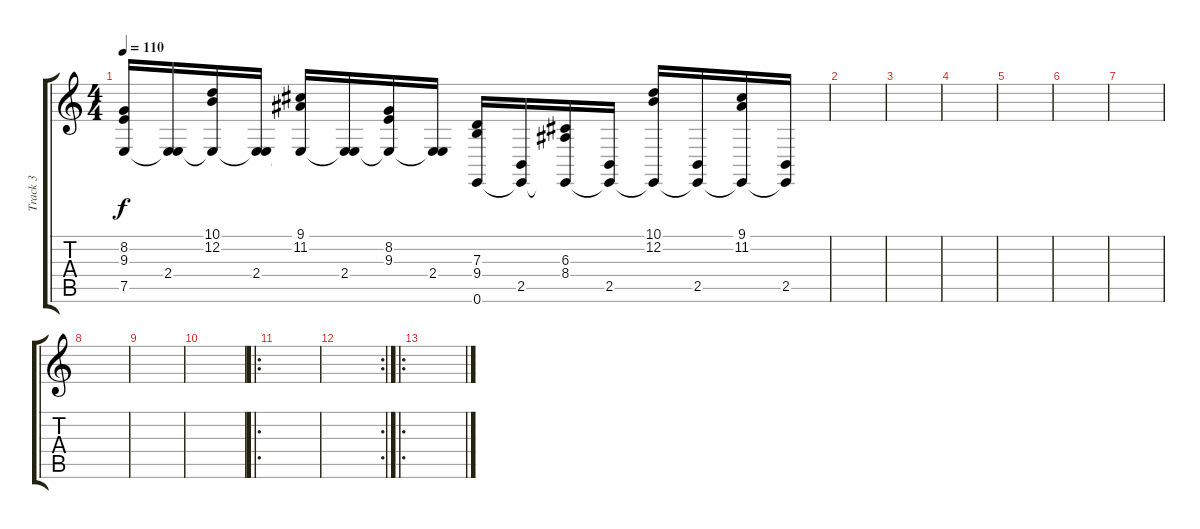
\track ("Track 3" "Track 3") {instrument churchorgan}
\staff {score tabs}
\tuning (E4 B3 G3 D3 A2 E2) {hide}
\ts (4 4)
\tempo 110
\clef g2
\ks c
(8.2 9.3 7.5).16{dy f} (2.4 7.5{t}).16 (10.1 12.2 7.5{t}).16 (2.4 7.5{t}).16 (9.1 11.2 7.5{t}).16 (2.4 7.5{t}).16 (8.2 9.3 7.5{t}).16 (2.4 7.5{t}).16 (7.3 9.4 0.6).16 (2.5 0.6{t}).16 (6.3 8.4 0.6{t}).16 (2.5 0.6{t}).16 (10.1 12.2 0.6{t}).16 (2.5 0.6{t}).16 (9.1 11.2 0.6{t}).16 (2.5 0.6{t}).16 |
|
|
|
|
|
|
|
|
|
\ro
|
\rc 2
|
\ro
